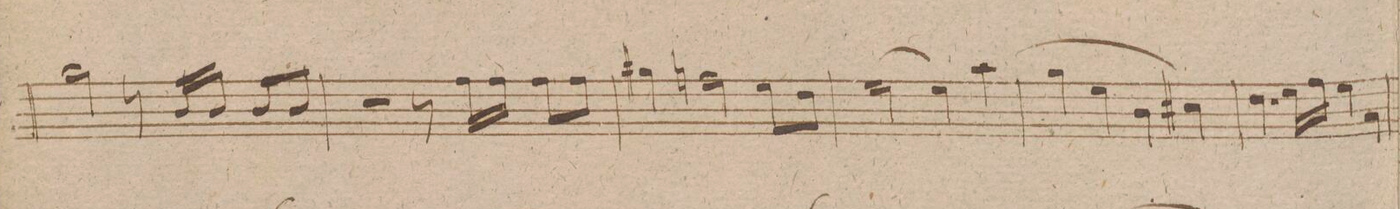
**kern	**dynam
*I"Clarinetto 1mo in. A.	*
*clefG2	*
*k[f#c#g#d#]	*
*met(c)	*
*M4/4	*
2ee\	.
8r	.
16g#/LL	.
16g#/JJ	.
8g#/L	.
8g#/J	.
=57	=57
2r	.
8r	.
16dd#\LL	.
16dd#\JJ	.
8dd#\L	.
8dd#\J	.
=58	=58
4ee#X\	.
2dd\	.
8cc#\L	.
8b\J	.
=59	=59
[2cc#\	.
4cc#\]	.
(>4ff#\	.
=60	=60
4ee\	.
4cc#\	.
4g#\	.
4a#X\)	.
=61	=61
4.b\	.
16cc#\LL	.
16dd#\JJ	.
4cc#\	.
[4f#\	.
=62	=62
*-	*-
